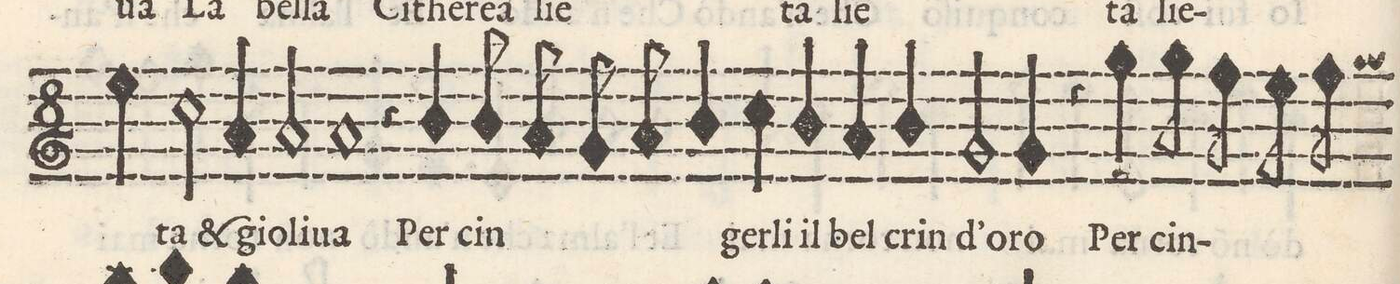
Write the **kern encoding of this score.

**kern	**text
*I"Quinto	*
*clefG2	*
*k[]	*
*M2/1	*
4ee\	.
2cc\	-ta [et]
=18-	=18-
4a/	gio-
2a/	-li-
1a	-ua
=19-	=19-
4r	.
4b/	Per
8b/	cin-
8a/	.
8g/	.
8a/	.
4b/	.
4cc\	-ger-
4b/	-li il
4a/	bel
=20-	=20-
4b/	crin
2g/	d'o-
4g/	-ro
4r	.
4gg\	Per
8gg\	cin-
8ff\	.
8ee\	.
8ff\	.
=21-	=21-
*-	*-
